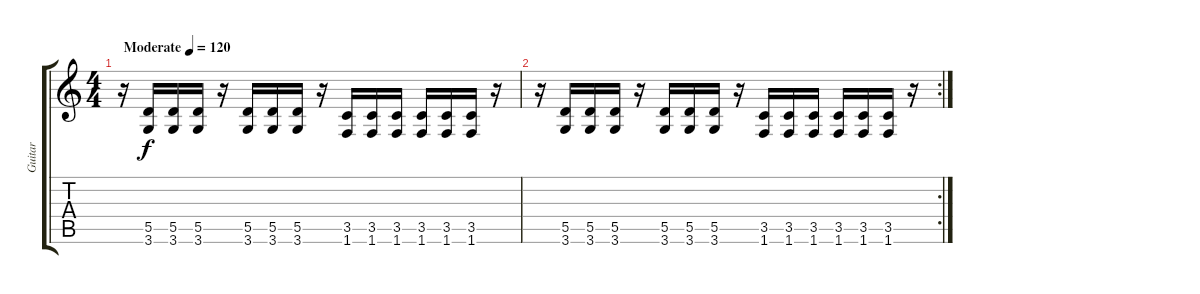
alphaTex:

\track ("Guitar" "Guitar") {instrument distortionguitar}
\staff {score tabs}
\tuning (E4 B3 G3 D3 A2 E2) {hide}
\ts (4 4)
\tempo (120 "Moderate")
\clef g2
\ks c
r.16{dy f instrument distortionguitar} (5.5 3.6).16 (5.5 3.6).16 (5.5 3.6).16 r.16 (5.5 3.6).16 (5.5 3.6).16 (5.5 3.6).16 r.16 (3.5 1.6).16 (3.5 1.6).16 (3.5 1.6).16 (3.5 1.6).16 (3.5 1.6).16 (3.5 1.6).16 r.16 |
\rc 2
r.16 (5.5 3.6).16 (5.5 3.6).16 (5.5 3.6).16 r.16 (5.5 3.6).16 (5.5 3.6).16 (5.5 3.6).16 r.16 (3.5 1.6).16 (3.5 1.6).16 (3.5 1.6).16 (3.5 1.6).16 (3.5 1.6).16 (3.5 1.6).16 r.16
